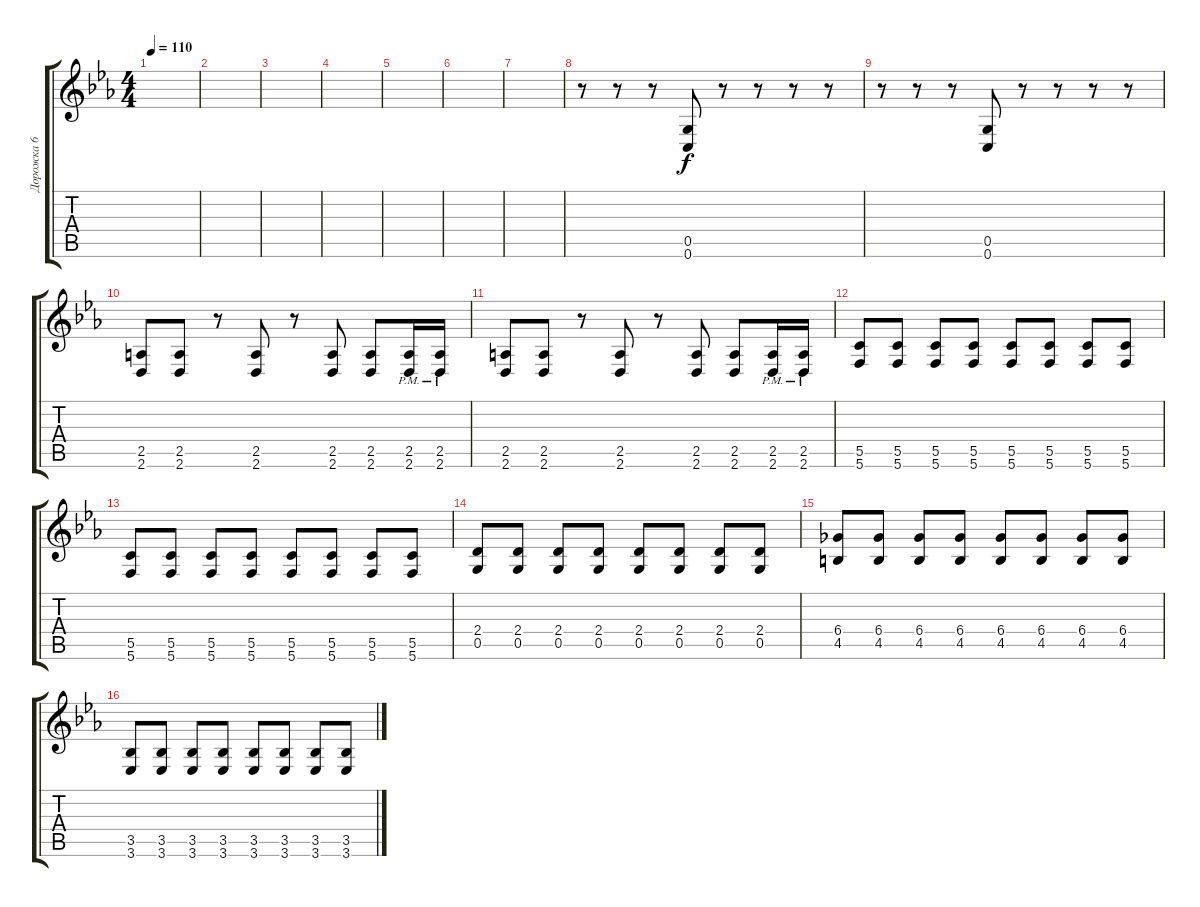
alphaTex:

\track ("Дорожка 6" "Дорожка 6") {instrument overdrivenguitar}
\staff {score tabs}
\tuning (D4 A3 F3 C3 G2 C2) {hide}
\ts (4 4)
\tempo 110
\clef g2
\ks cminor
|
|
|
|
|
|
|
r.8 r.8 r.8 (0.5 0.6).8 r.8 r.8 r.8 r.8 |
r.8 r.8 r.8 (0.5 0.6).8 r.8 r.8 r.8 r.8 |
(2.5 2.6).8 (2.5 2.6).8 r.8 (2.5 2.6).8 r.8 (2.5 2.6).8 (2.5 2.6).8 (2.5{pm} 2.6{pm}).16 (2.5{pm} 2.6{pm}).16 |
(2.5 2.6).8 (2.5 2.6).8 r.8 (2.5 2.6).8 r.8 (2.5 2.6).8 (2.5 2.6).8 (2.5{pm} 2.6{pm}).16 (2.5{pm} 2.6{pm}).16 |
(5.5 5.6).8 (5.5 5.6).8 (5.5 5.6).8 (5.5 5.6).8 (5.5 5.6).8 (5.5 5.6).8 (5.5 5.6).8 (5.5 5.6).8 |
(5.5 5.6).8 (5.5 5.6).8 (5.5 5.6).8 (5.5 5.6).8 (5.5 5.6).8 (5.5 5.6).8 (5.5 5.6).8 (5.5 5.6).8 |
(2.4 0.5).8 (2.4 0.5).8 (2.4 0.5).8 (2.4 0.5).8 (2.4 0.5).8 (2.4 0.5).8 (2.4 0.5).8 (2.4 0.5).8 |
(6.4 4.5).8 (6.4 4.5).8 (6.4 4.5).8 (6.4 4.5).8 (6.4 4.5).8 (6.4 4.5).8 (6.4 4.5).8 (6.4 4.5).8 |
(3.5 3.6).8 (3.5 3.6).8 (3.5 3.6).8 (3.5 3.6).8 (3.5 3.6).8 (3.5 3.6).8 (3.5 3.6).8 (3.5 3.6).8
